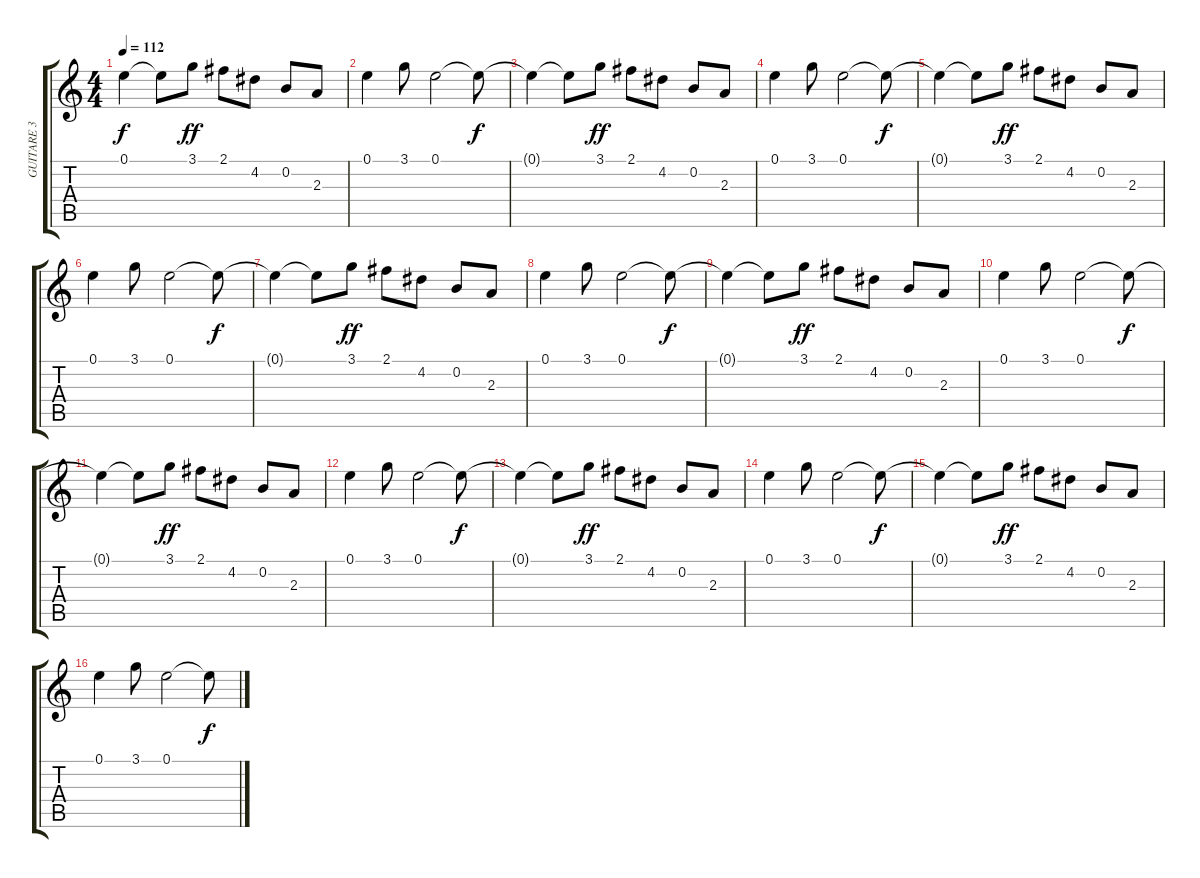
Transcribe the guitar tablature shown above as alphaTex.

\track ("GUITARE 3" "GUITARE 3") {instrument overdrivenguitar}
\staff {score tabs}
\tuning (E4 B3 G3 D3 A2 E2) {hide}
\ts (4 4)
\tempo 112
\clef g2
\ks c
0.1{t}.4{dy f} 0.1{t}.8 3.1.8{dy ff} 2.1.8 4.2.8 0.2.8 2.3.8 |
0.1.4 3.1.8 0.1.2 0.1{t}.8{dy f} |
0.1{t}.4 0.1{t}.8 3.1.8{dy ff} 2.1.8 4.2.8 0.2.8 2.3.8 |
0.1.4 3.1.8 0.1.2 0.1{t}.8{dy f} |
0.1{t}.4 0.1{t}.8 3.1.8{dy ff} 2.1.8 4.2.8 0.2.8 2.3.8 |
0.1.4 3.1.8 0.1.2 0.1{t}.8{dy f} |
0.1{t}.4 0.1{t}.8 3.1.8{dy ff} 2.1.8 4.2.8 0.2.8 2.3.8 |
0.1.4 3.1.8 0.1.2 0.1{t}.8{dy f} |
0.1{t}.4 0.1{t}.8 3.1.8{dy ff} 2.1.8 4.2.8 0.2.8 2.3.8 |
0.1.4 3.1.8 0.1.2 0.1{t}.8{dy f} |
0.1{t}.4 0.1{t}.8 3.1.8{dy ff} 2.1.8 4.2.8 0.2.8 2.3.8 |
0.1.4 3.1.8 0.1.2 0.1{t}.8{dy f} |
0.1{t}.4 0.1{t}.8 3.1.8{dy ff} 2.1.8 4.2.8 0.2.8 2.3.8 |
0.1.4 3.1.8 0.1.2 0.1{t}.8{dy f} |
0.1{t}.4 0.1{t}.8 3.1.8{dy ff} 2.1.8 4.2.8 0.2.8 2.3.8 |
0.1.4 3.1.8 0.1.2 0.1{t}.8{dy f}
